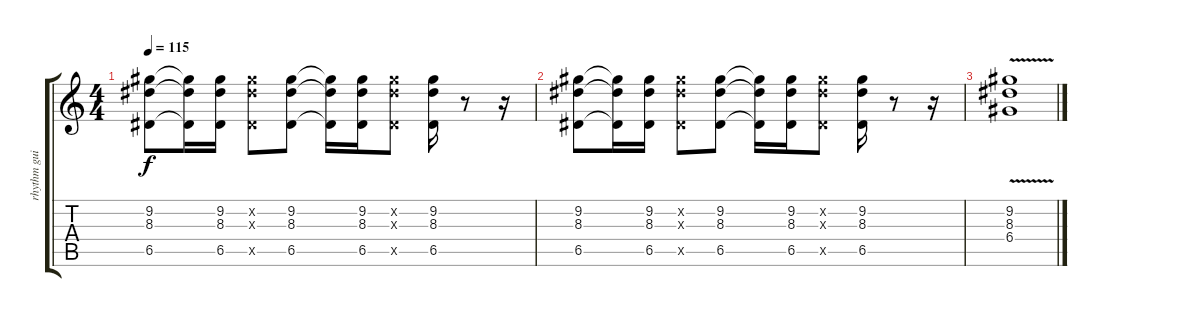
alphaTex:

\track ("rhythm guitar" "rhythm gui") {instrument overdrivenguitar}
\staff {score tabs}
\tuning (E4 B3 G3 D3 A2 E2) {hide}
\ts (4 4)
\tempo 115
\clef g2
\ks c
(9.2 8.3 6.5).8{dy f} (9.2{t} 8.3{t} 6.5{t}).16 (9.2 8.3 6.5).16 (9.2{x} 8.3{x} 6.5{x}).8 (9.2 8.3 6.5).8 (9.2{t} 8.3{t} 6.5{t}).16 (9.2 8.3 6.5).16 (9.2{x} 8.3{x} 6.5{x}).8 (9.2 8.3 6.5).16 r.8 r.16 |
(9.2 8.3 6.5).8 (9.2{t} 8.3{t} 6.5{t}).16 (9.2 8.3 6.5).16 (9.2{x} 8.3{x} 6.5{x}).8 (9.2 8.3 6.5).8 (9.2{t} 8.3{t} 6.5{t}).16 (9.2 8.3 6.5).16 (9.2{x} 8.3{x} 6.5{x}).8 (9.2 8.3 6.5).16 r.8 r.16 |
(9.2{v} 8.3 6.4).1
